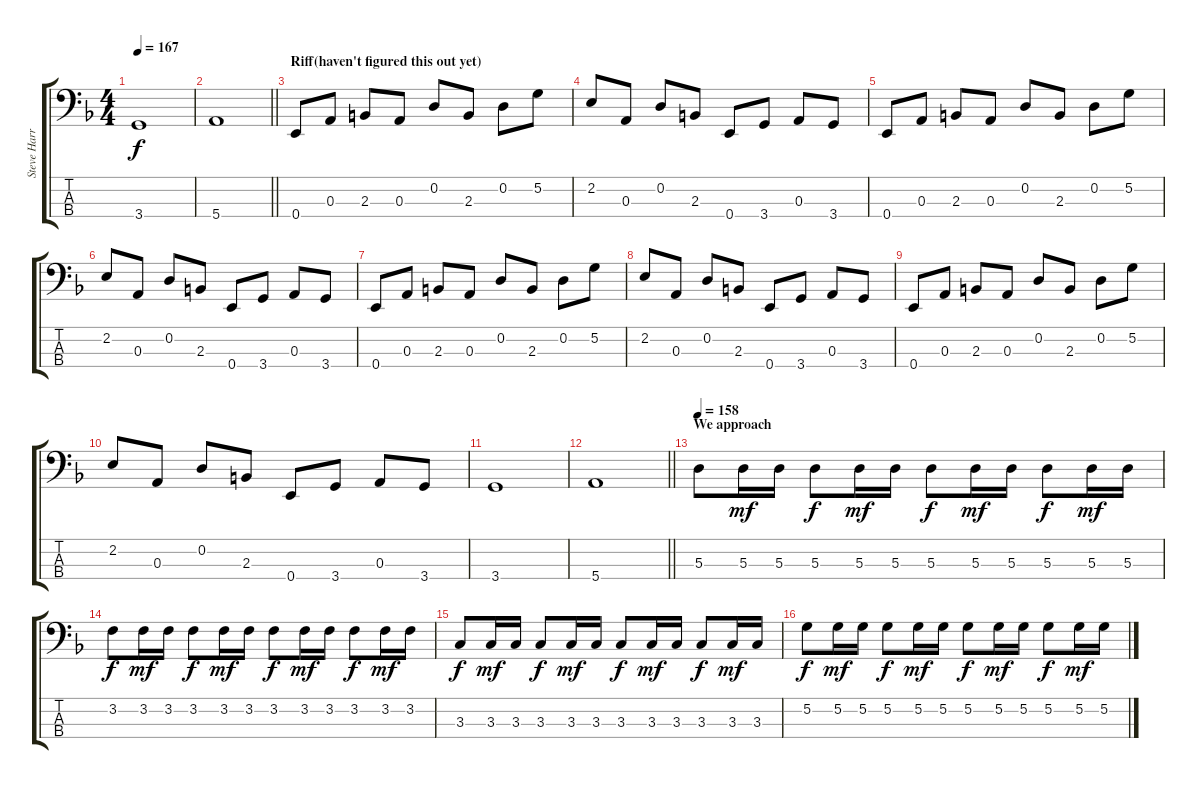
\track ("Steve Harris" "Steve Harr") {instrument electricbassfinger}
\staff {score tabs}
\tuning (G2 D2 A1 E1) {hide}
\ts (4 4)
\tempo 167
\clef f4
\ks f
3.4.1{dy f} |
\barLineRight lightlight
5.4.1 |
\section ("" "Riff(haven't figured this out yet)")
0.4.8 0.3.8 2.3.8 0.3.8 0.2.8 2.3.8 0.2.8 5.2.8 |
2.2.8 0.3.8 0.2.8 2.3.8 0.4.8 3.4.8 0.3.8 3.4.8 |
0.4.8 0.3.8 2.3.8 0.3.8 0.2.8 2.3.8 0.2.8 5.2.8 |
2.2.8 0.3.8 0.2.8 2.3.8 0.4.8 3.4.8 0.3.8 3.4.8 |
0.4.8 0.3.8 2.3.8 0.3.8 0.2.8 2.3.8 0.2.8 5.2.8 |
2.2.8 0.3.8 0.2.8 2.3.8 0.4.8 3.4.8 0.3.8 3.4.8 |
0.4.8 0.3.8 2.3.8 0.3.8 0.2.8 2.3.8 0.2.8 5.2.8 |
2.2.8 0.3.8 0.2.8 2.3.8 0.4.8 3.4.8 0.3.8 3.4.8 |
3.4.1 |
\barLineRight lightlight
5.4.1 |
\section ("" "We approach")
\tempo 158
5.3.8 5.3.16{dy mf} 5.3.16 5.3.8{dy f} 5.3.16{dy mf} 5.3.16 5.3.8{dy f} 5.3.16{dy mf} 5.3.16 5.3.8{dy f} 5.3.16{dy mf} 5.3.16 |
3.2.8{dy f} 3.2.16{dy mf} 3.2.16 3.2.8{dy f} 3.2.16{dy mf} 3.2.16 3.2.8{dy f} 3.2.16{dy mf} 3.2.16 3.2.8{dy f} 3.2.16{dy mf} 3.2.16 |
3.3.8{dy f} 3.3.16{dy mf} 3.3.16 3.3.8{dy f} 3.3.16{dy mf} 3.3.16 3.3.8{dy f} 3.3.16{dy mf} 3.3.16 3.3.8{dy f} 3.3.16{dy mf} 3.3.16 |
5.2.8{dy f} 5.2.16{dy mf} 5.2.16 5.2.8{dy f} 5.2.16{dy mf} 5.2.16 5.2.8{dy f} 5.2.16{dy mf} 5.2.16 5.2.8{dy f} 5.2.16{dy mf} 5.2.16
